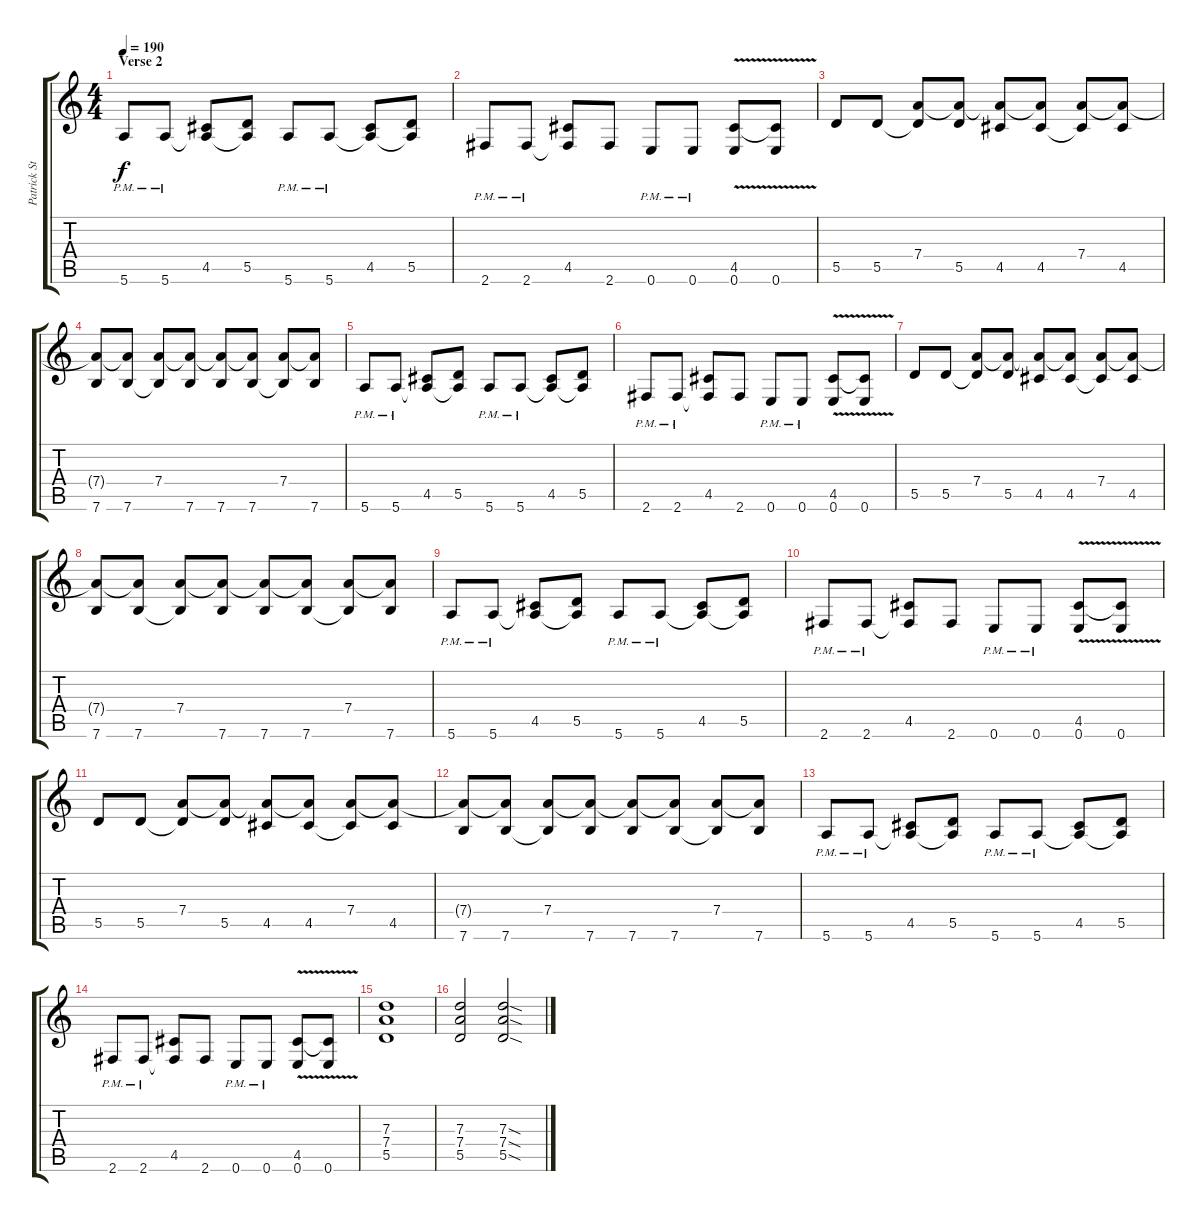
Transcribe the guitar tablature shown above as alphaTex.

\track ("Patrick Stump (Rythmn Guitar)" "Patrick St") {instrument overdrivenguitar}
\staff {score tabs}
\tuning (E4 B3 G3 D3 A2 E2) {hide}
\ts (4 4)
\section ("" "Verse 2")
\tempo 190
\clef g2
\ks c
5.6{pm}.8{dy f} 5.6{pm}.8 (4.5 5.6{t}).8 (5.5 5.6{t}).8 5.6{pm}.8 5.6{pm}.8 (4.5 5.6{t}).8 (5.5 5.6{t}).8 |
2.6{pm}.8 2.6{pm}.8 (4.5 2.6{t}).8 2.6.8 0.6{pm}.8 0.6{pm}.8 (4.5{v} 0.6).8 (4.5{t} 0.6).8 |
5.5.8 5.5.8 (7.4 5.5{t}).8 (7.4{t} 5.5).8 (7.4{t} 4.5).8 (7.4{t} 4.5).8 (7.4 4.5{t}).8 (7.4{t} 4.5).8 |
(7.4{t} 7.6).8 (7.4{t} 7.6).8 (7.4 7.6{t}).8 (7.4{t} 7.6).8 (7.4{t} 7.6).8 (7.4{t} 7.6).8 (7.4 7.6{t}).8 (7.4{t} 7.6).8 |
5.6{pm}.8 5.6{pm}.8 (4.5 5.6{t}).8 (5.5 5.6{t}).8 5.6{pm}.8 5.6{pm}.8 (4.5 5.6{t}).8 (5.5 5.6{t}).8 |
2.6{pm}.8 2.6{pm}.8 (4.5 2.6{t}).8 2.6.8 0.6{pm}.8 0.6{pm}.8 (4.5{v} 0.6).8 (4.5{t} 0.6).8 |
5.5.8 5.5.8 (7.4 5.5{t}).8 (7.4{t} 5.5).8 (7.4{t} 4.5).8 (7.4{t} 4.5).8 (7.4 4.5{t}).8 (7.4{t} 4.5).8 |
(7.4{t} 7.6).8 (7.4{t} 7.6).8 (7.4 7.6{t}).8 (7.4{t} 7.6).8 (7.4{t} 7.6).8 (7.4{t} 7.6).8 (7.4 7.6{t}).8 (7.4{t} 7.6).8 |
5.6{pm}.8 5.6{pm}.8 (4.5 5.6{t}).8 (5.5 5.6{t}).8 5.6{pm}.8 5.6{pm}.8 (4.5 5.6{t}).8 (5.5 5.6{t}).8 |
2.6{pm}.8 2.6{pm}.8 (4.5 2.6{t}).8 2.6.8 0.6{pm}.8 0.6{pm}.8 (4.5{v} 0.6).8 (4.5{t} 0.6).8 |
5.5.8 5.5.8 (7.4 5.5{t}).8 (7.4{t} 5.5).8 (7.4{t} 4.5).8 (7.4{t} 4.5).8 (7.4 4.5{t}).8 (7.4{t} 4.5).8 |
(7.4{t} 7.6).8 (7.4{t} 7.6).8 (7.4 7.6{t}).8 (7.4{t} 7.6).8 (7.4{t} 7.6).8 (7.4{t} 7.6).8 (7.4 7.6{t}).8 (7.4{t} 7.6).8 |
5.6{pm}.8 5.6{pm}.8 (4.5 5.6{t}).8 (5.5 5.6{t}).8 5.6{pm}.8 5.6{pm}.8 (4.5 5.6{t}).8 (5.5 5.6{t}).8 |
2.6{pm}.8 2.6{pm}.8 (4.5 2.6{t}).8 2.6.8 0.6{pm}.8 0.6{pm}.8 (4.5{v} 0.6).8 (4.5{t} 0.6).8 |
(7.3 7.4 5.5).1 |
(7.3 7.4 5.5).2 (7.3{sod} 7.4{sod} 5.5{sod}).2
